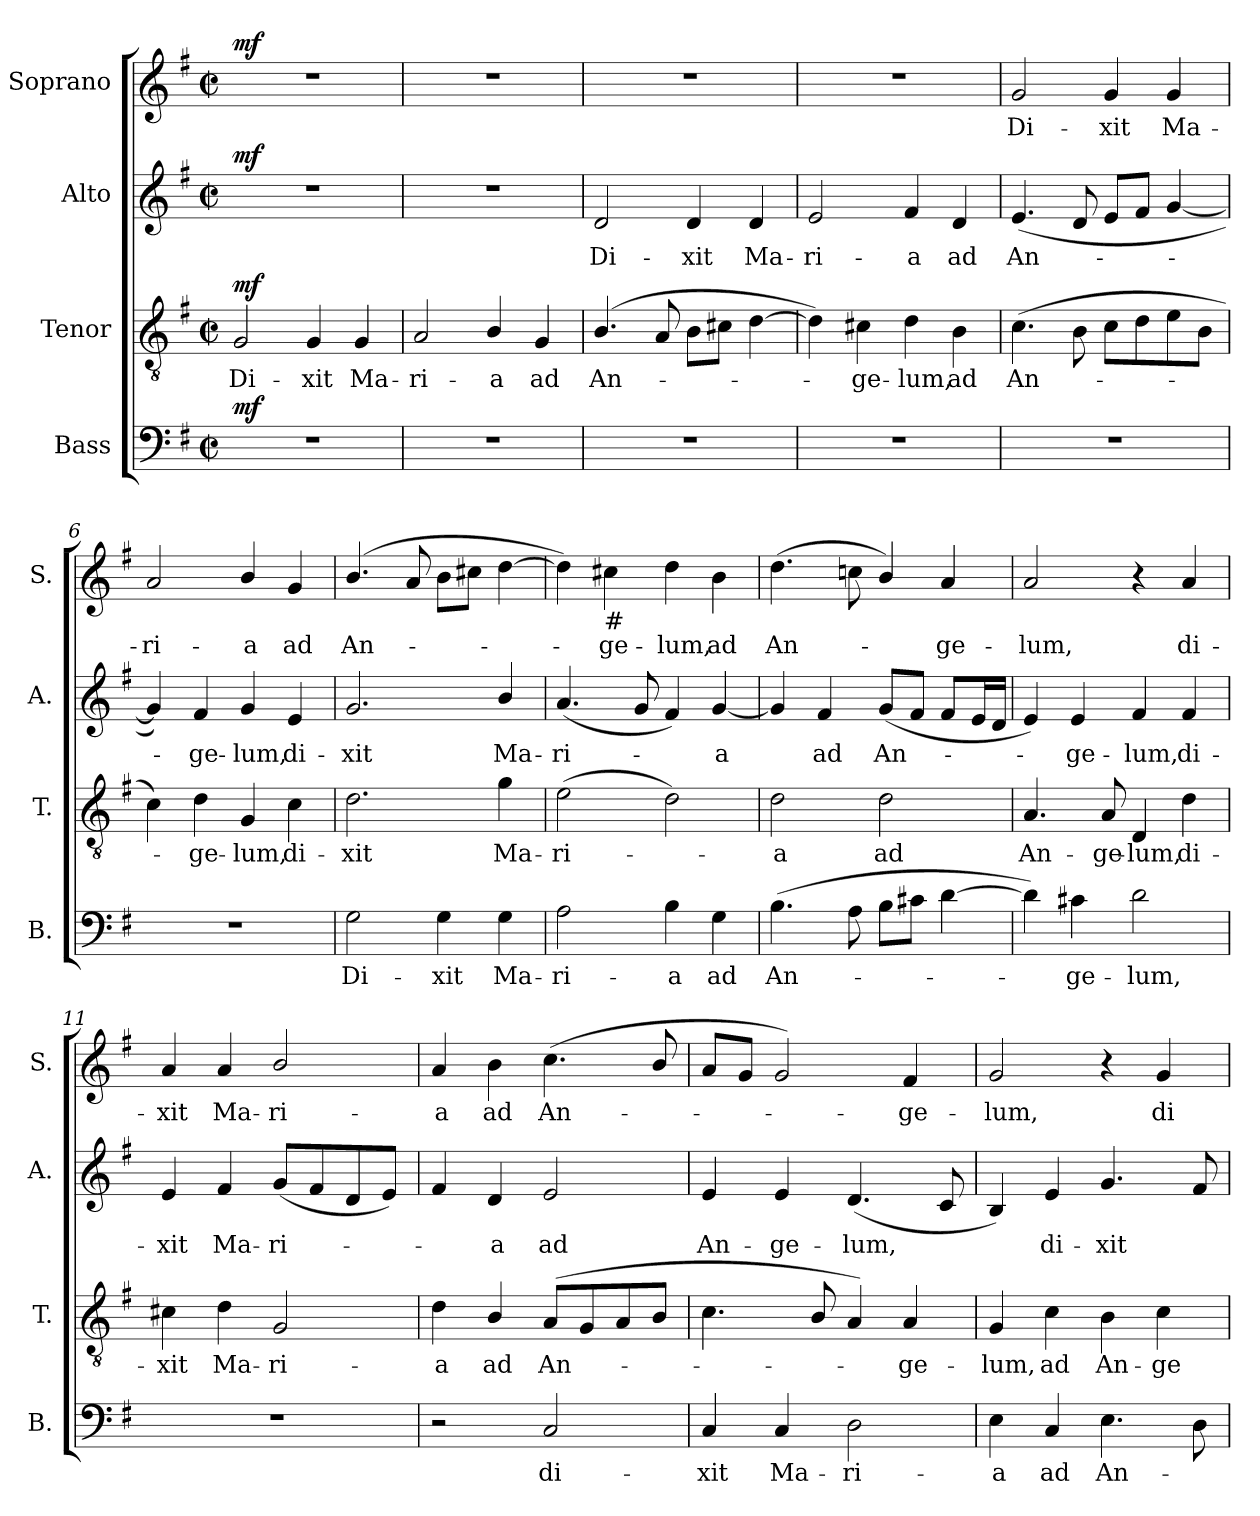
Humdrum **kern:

**kern	**text	**dynam	**kern	**text	**dynam	**kern	**text	**dynam	**kern	**text	**dynam
*part4	*part4	*part4	*part3	*part3	*part3	*part2	*part2	*part2	*part1	*part1	*part1
*staff4	*staff4	*staff4	*staff3	*staff3	*staff3	*staff2	*staff2	*staff2	*staff1	*staff1	*staff1
*I"Bass	*	*	*I"Tenor	*	*	*I"Alto	*	*	*I"Soprano	*	*
*I'B.	*	*	*I'T.	*	*	*I'A.	*	*	*I'S.	*	*
*clefF4	*	*	*clefGv2	*	*	*clefG2	*	*	*clefG2	*	*
*k[f#]	*	*	*k[f#]	*	*	*k[f#]	*	*	*k[f#]	*	*
*G:	*	*	*G:	*	*	*G:	*	*	*G:	*	*
*M2/2	*	*	*M2/2	*	*	*M2/2	*	*	*M2/2	*	*
*met(c|)	*	*	*met(c|)	*	*	*met(c|)	*	*	*met(c|)	*	*
*MM120	*	*	*MM120	*	*	*MM120	*	*	*MM120	*	*
=1	=1	=1	=1	=1	=1	=1	=1	=1	=1	=1	=1
!	!	!LO:DY:a	!	!LO:LY:b	!LO:DY:a	!	!	!LO:DY:a	!	!	!LO:DY:a
1r	.	mf	2G/	Di-	mf	1r	.	mf	1r	.	mf
!	!	!	!	!LO:LY:b	!	!	!	!	!	!	!
.	.	.	4G/	-xit	.	.	.	.	.	.	.
!	!	!	!	!LO:LY:b	!	!	!	!	!	!	!
.	.	.	4G/	Ma-	.	.	.	.	.	.	.
=2	=2	=2	=2	=2	=2	=2	=2	=2	=2	=2	=2
!	!	!	!	!LO:LY:b	!	!	!	!	!	!	!
1r	.	.	2A/	-ri-	.	1r	.	.	1r	.	.
!	!	!	!	!LO:LY:b	!	!	!	!	!	!	!
.	.	.	4B/	-a	.	.	.	.	.	.	.
!	!	!	!	!LO:LY:b	!	!	!	!	!	!	!
.	.	.	4G/	ad	.	.	.	.	.	.	.
=3	=3	=3	=3	=3	=3	=3	=3	=3	=3	=3	=3
!	!	!	!	!LO:LY:b	!	!	!LO:LY:b	!	!	!	!
1r	.	.	(>4.B/	An-	.	2d/	Di-	.	1r	.	.
.	.	.	8A/	.	.	.	.	.	.	.	.
!	!	!	!	!	!	!	!LO:LY:b	!	!	!	!
.	.	.	8B\L	.	.	4d/	-xit	.	.	.	.
.	.	.	8c#X\J	.	.	.	.	.	.	.	.
!	!	!	!	!	!	!	!LO:LY:b	!	!	!	!
.	.	.	[4d\	.	.	4d/	Ma-	.	.	.	.
=4	=4	=4	=4	=4	=4	=4	=4	=4	=4	=4	=4
!	!	!	!	!	!	!	!LO:LY:b	!	!	!	!
1r	.	.	4d\])	.	.	2e/	-ri-	.	1r	.	.
!	!	!	!	!LO:LY:b	!	!	!	!	!	!	!
.	.	.	4c#X\	ge-	.	.	.	.	.	.	.
!	!	!	!	!LO:LY:b	!	!	!LO:LY:b	!	!	!	!
.	.	.	4d\	-lum,	.	4f#/	-a	.	.	.	.
!	!	!	!	!LO:LY:b	!	!	!LO:LY:b	!	!	!	!
.	.	.	4B\	ad	.	4d/	ad	.	.	.	.
=5	=5	=5	=5	=5	=5	=5	=5	=5	=5	=5	=5
!	!	!	!	!LO:LY:b	!	!	!LO:LY:b	!	!	!LO:LY:b	!
1r	.	.	(>4.c\	An-	.	(<4.e/	An-	.	2g/	Di-	.
.	.	.	8B\	.	.	8d/	.	.	.	.	.
!	!	!	!	!	!	!	!	!	!	!LO:LY:b	!
.	.	.	8c\L	.	.	8e/L	.	.	4g/	-xit	.
.	.	.	8d\	.	.	8f#/J	.	.	.	.	.
!	!	!	!	!	!	!	!	!	!	!LO:LY:b	!
.	.	.	8e\	.	.	[4g/	.	.	4g/	Ma-	.
.	.	.	8B\J	.	.	.	.	.	.	.	.
=6	=6	=6	=6	=6	=6	=6	=6	=6	=6	=6	=6
!	!	!	!	!	!	!	!	!	!	!LO:LY:b	!
1r	.	.	4c\)	.	.	4g/])	.	.	2a/	-ri-	.
!	!	!	!	!LO:LY:b	!	!	!LO:LY:b	!	!	!	!
.	.	.	4d\	ge-	.	4f#/	ge-	.	.	.	.
!	!	!	!	!LO:LY:b	!	!	!LO:LY:b	!	!	!LO:LY:b	!
.	.	.	4G/	-lum,	.	4g/	-lum,	.	4b/	-a	.
!	!	!	!	!LO:LY:b	!	!	!LO:LY:b	!	!	!LO:LY:b	!
.	.	.	4c\	di-	.	4e/	di-	.	4g/	ad	.
!!LO:LB:g=z
=7	=7	=7	=7	=7	=7	=7	=7	=7	=7	=7	=7
!	!LO:LY:b	!	!	!LO:LY:b	!	!	!LO:LY:b	!	!	!LO:LY:b	!
2G\	Di-	.	2.d\	-xit	.	2.g/	-xit	.	(>4.b/	An-	.
.	.	.	.	.	.	.	.	.	8a/	.	.
!	!LO:LY:b	!	!	!	!	!	!	!	!	!	!
4G\	-xit	.	.	.	.	.	.	.	8b\L	.	.
.	.	.	.	.	.	.	.	.	8cc#X\J	.	.
!	!LO:LY:b	!	!	!LO:LY:b	!	!	!LO:LY:b	!	!	!	!
4G\	Ma-	.	4g\	Ma-	.	4b/	Ma-	.	[4dd\	.	.
=8	=8	=8	=8	=8	=8	=8	=8	=8	=8	=8	=8
!	!LO:LY:b	!	!	!LO:LY:b	!	!	!LO:LY:b	!	!	!	!
2A\	-ri-	.	(>2e\	-ri-	.	(<4.a/	-ri-	.	4dd\])	.	.
!	!	!	!	!	!	!	!	!	!LO:TX:b:t=#	!	!
!	!	!	!	!	!	!	!	!	!	!LO:LY:b	!
.	.	.	.	.	.	.	.	.	4cc#X\	ge-	.
.	.	.	.	.	.	8g/	.	.	.	.	.
!	!LO:LY:b	!	!	!	!	!	!	!	!	!LO:LY:b	!
4B\	-a	.	2d\)	.	.	4f#/)	.	.	4dd\	-lum,	.
!	!LO:LY:b	!	!	!	!	!	!LO:LY:b	!	!	!LO:LY:b	!
4G\	ad	.	.	.	.	[4g/	a	.	4b\	ad	.
=9	=9	=9	=9	=9	=9	=9	=9	=9	=9	=9	=9
!	!LO:LY:b	!	!	!LO:LY:b	!	!	!	!	!	!LO:LY:b	!
(>4.B\	An-	.	2d\	a	.	4g/]	.	.	(>4.dd\	An-	.
!	!	!	!	!	!	!	!LO:LY:b	!	!	!	!
.	.	.	.	.	.	4f#/	ad	.	.	.	.
8A\	.	.	.	.	.	.	.	.	8ccn\	.	.
!	!	!	!	!LO:LY:b	!	!	!LO:LY:b	!	!	!	!
8B\L	.	.	2d\	ad	.	(<8g/L	An-	.	4b/)	.	.
8c#X\J	.	.	.	.	.	8f#/J	.	.	.	.	.
!	!	!	!	!	!	!	!	!	!	!LO:LY:b	!
[4d\	.	.	.	.	.	8f#/L	.	.	4a/	ge-	.
.	.	.	.	.	.	16e/L	.	.	.	.	.
.	.	.	.	.	.	16d/JJ	.	.	.	.	.
=10	=10	=10	=10	=10	=10	=10	=10	=10	=10	=10	=10
!	!	!	!	!LO:LY:b	!	!	!	!	!	!LO:LY:b	!
4d\])	.	.	4.A/	An-	.	4e/)	.	.	2a/	-lum,	.
!	!LO:LY:b	!	!	!	!	!	!LO:LY:b	!	!	!	!
4c#X\	ge-	.	.	.	.	4e/	ge-	.	.	.	.
!	!	!	!	!LO:LY:b	!	!	!	!	!	!	!
.	.	.	8A/	-ge-	.	.	.	.	.	.	.
!	!LO:LY:b	!	!	!LO:LY:b	!	!	!LO:LY:b	!	!	!	!
2d\	-lum,	.	4D/	-lum,	.	4f#/	-lum,	.	4r	.	.
!	!	!	!	!LO:LY:b	!	!	!LO:LY:b	!	!	!LO:LY:b	!
.	.	.	4d\	di-	.	4f#/	di-	.	4a/	di-	.
=11	=11	=11	=11	=11	=11	=11	=11	=11	=11	=11	=11
!	!	!	!	!LO:LY:b	!	!	!LO:LY:b	!	!	!LO:LY:b	!
1r	.	.	4c#X\	-xit	.	4e/	-xit	.	4a/	-xit	.
!	!	!	!	!LO:LY:b	!	!	!LO:LY:b	!	!	!LO:LY:b	!
.	.	.	4d\	Ma-	.	4f#/	Ma-	.	4a/	Ma-	.
!	!	!	!	!LO:LY:b	!	!	!LO:LY:b	!	!	!LO:LY:b	!
.	.	.	2G/	-ri-	.	(<8g/L	-ri-	.	2b/	-ri-	.
.	.	.	.	.	.	8f#/	.	.	.	.	.
.	.	.	.	.	.	8d/	.	.	.	.	.
.	.	.	.	.	.	8e/J)	.	.	.	.	.
=12	=12	=12	=12	=12	=12	=12	=12	=12	=12	=12	=12
!	!	!	!	!LO:LY:b	!	!	!	!	!	!LO:LY:b	!
2r	.	.	4d\	-a	.	4f#/	.	.	4a/	-a	.
!	!	!	!	!LO:LY:b	!	!	!LO:LY:b	!	!	!LO:LY:b	!
.	.	.	4B/	ad	.	4d/	a	.	4b\	ad	.
!	!LO:LY:b	!	!	!LO:LY:b	!	!	!LO:LY:b	!	!	!LO:LY:b	!
2C/	di-	.	(<8A/L	An-	.	2e/	ad	.	(<4.cc\	An-	.
.	.	.	8G/	.	.	.	.	.	.	.	.
.	.	.	8A/	.	.	.	.	.	.	.	.
.	.	.	8B/J	.	.	.	.	.	8b/	.	.
!!LO:LB:g=z
=13	=13	=13	=13	=13	=13	=13	=13	=13	=13	=13	=13
!	!LO:LY:b	!	!	!	!	!	!LO:LY:b	!	!	!	!
4C/	-xit	.	4.c\	.	.	4e/	An-	.	8a/L	.	.
.	.	.	.	.	.	.	.	.	8g/J	.	.
!	!LO:LY:b	!	!	!	!	!	!LO:LY:b	!	!	!	!
4C/	Ma-	.	.	.	.	4e/	-ge-	.	2g/)	.	.
.	.	.	8B/	.	.	.	.	.	.	.	.
!	!LO:LY:b	!	!	!	!	!	!LO:LY:b	!	!	!	!
2D\	-ri-	.	4A/)	.	.	(<4.d/	-lum,	.	.	.	.
!	!	!	!	!LO:LY:b	!	!	!	!	!	!LO:LY:b	!
.	.	.	4A/	ge-	.	.	.	.	4f#/	ge-	.
.	.	.	.	.	.	8c/	.	.	.	.	.
=14	=14	=14	=14	=14	=14	=14	=14	=14	=14	=14	=14
!	!LO:LY:b	!	!	!LO:LY:b	!	!	!	!	!	!LO:LY:b	!
4E\	-a	.	4G/	-lum,	.	4B/)	.	.	2g/	-lum,	.
!	!LO:LY:b	!	!	!LO:LY:b	!	!	!LO:LY:b	!	!	!	!
4C/	ad	.	4c\	ad	.	4e/	di-	.	.	.	.
!	!LO:LY:b	!	!	!LO:LY:b	!	!	!LO:LY:b	!	!	!	!
4.E\	An-	.	4B\	An-	.	4.g/	-xit	.	4r	.	.
!	!	!	!	!LO:LY:b	!	!	!	!	!	!LO:LY:b	!
.	.	.	4c\	-ge-	.	.	.	.	4g/	di-	.
8D\	.	.	.	.	.	8f#/	.	.	.	.	.
=	=	=	=	=	=	=	=	=	=	=	=
*-	*-	*-	*-	*-	*-	*-	*-	*-	*-	*-	*-
